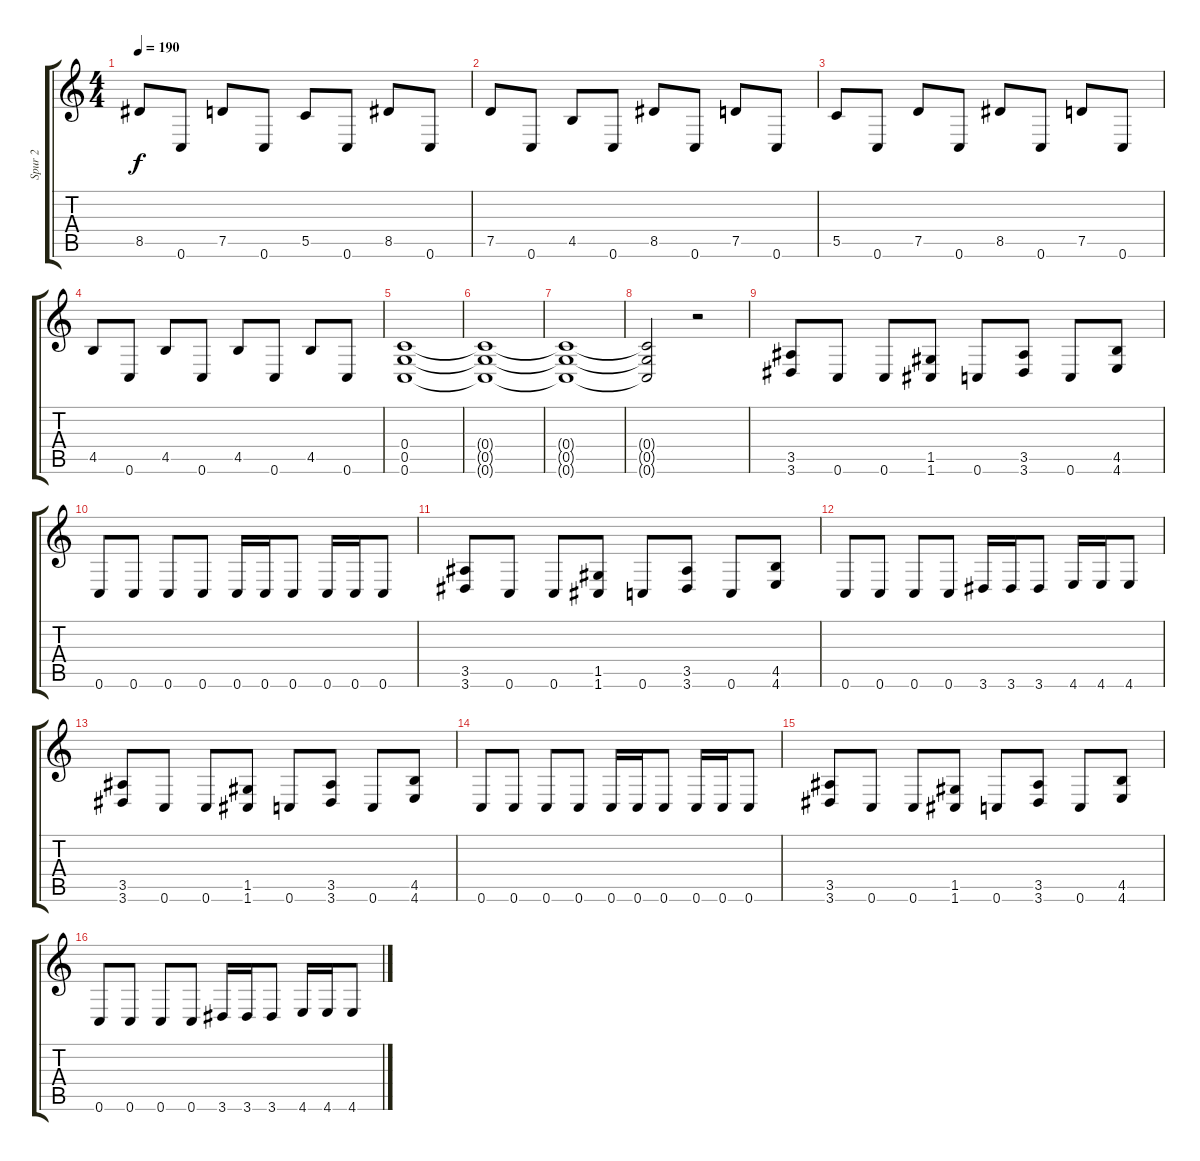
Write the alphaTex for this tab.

\track ("Spur 2" "Spur 2") {instrument distortionguitar}
\staff {score tabs}
\tuning (D4 A3 F3 C3 G2 C2) {hide}
\ts (4 4)
\tempo 190
\clef g2
\ks c
8.5.8{dy f} 0.6.8 7.5.8 0.6.8 5.5.8 0.6.8 8.5.8 0.6.8 |
7.5.8 0.6.8 4.5.8 0.6.8 8.5.8 0.6.8 7.5.8 0.6.8 |
5.5.8 0.6.8 7.5.8 0.6.8 8.5.8 0.6.8 7.5.8 0.6.8 |
4.5.8 0.6.8 4.5.8 0.6.8 4.5.8 0.6.8 4.5.8 0.6.8 |
(0.4 0.5 0.6).1 |
(0.4{t} 0.5{t} 0.6{t}).1 |
(0.4{t} 0.5{t} 0.6{t}).1 |
(0.4{t} 0.5{t} 0.6{t}).2 r.2 |
(3.5 3.6).8 0.6.8 0.6.8 (1.5 1.6).8 0.6.8 (3.5 3.6).8 0.6.8 (4.5 4.6).8 |
0.6.8 0.6.8 0.6.8 0.6.8 0.6.16 0.6.16 0.6.8 0.6.16 0.6.16 0.6.8 |
(3.5 3.6).8 0.6.8 0.6.8 (1.5 1.6).8 0.6.8 (3.5 3.6).8 0.6.8 (4.5 4.6).8 |
0.6.8 0.6.8 0.6.8 0.6.8 3.6.16 3.6.16 3.6.8 4.6.16 4.6.16 4.6.8 |
(3.5 3.6).8 0.6.8 0.6.8 (1.5 1.6).8 0.6.8 (3.5 3.6).8 0.6.8 (4.5 4.6).8 |
0.6.8 0.6.8 0.6.8 0.6.8 0.6.16 0.6.16 0.6.8 0.6.16 0.6.16 0.6.8 |
(3.5 3.6).8 0.6.8 0.6.8 (1.5 1.6).8 0.6.8 (3.5 3.6).8 0.6.8 (4.5 4.6).8 |
0.6.8 0.6.8 0.6.8 0.6.8 3.6.16 3.6.16 3.6.8 4.6.16 4.6.16 4.6.8
